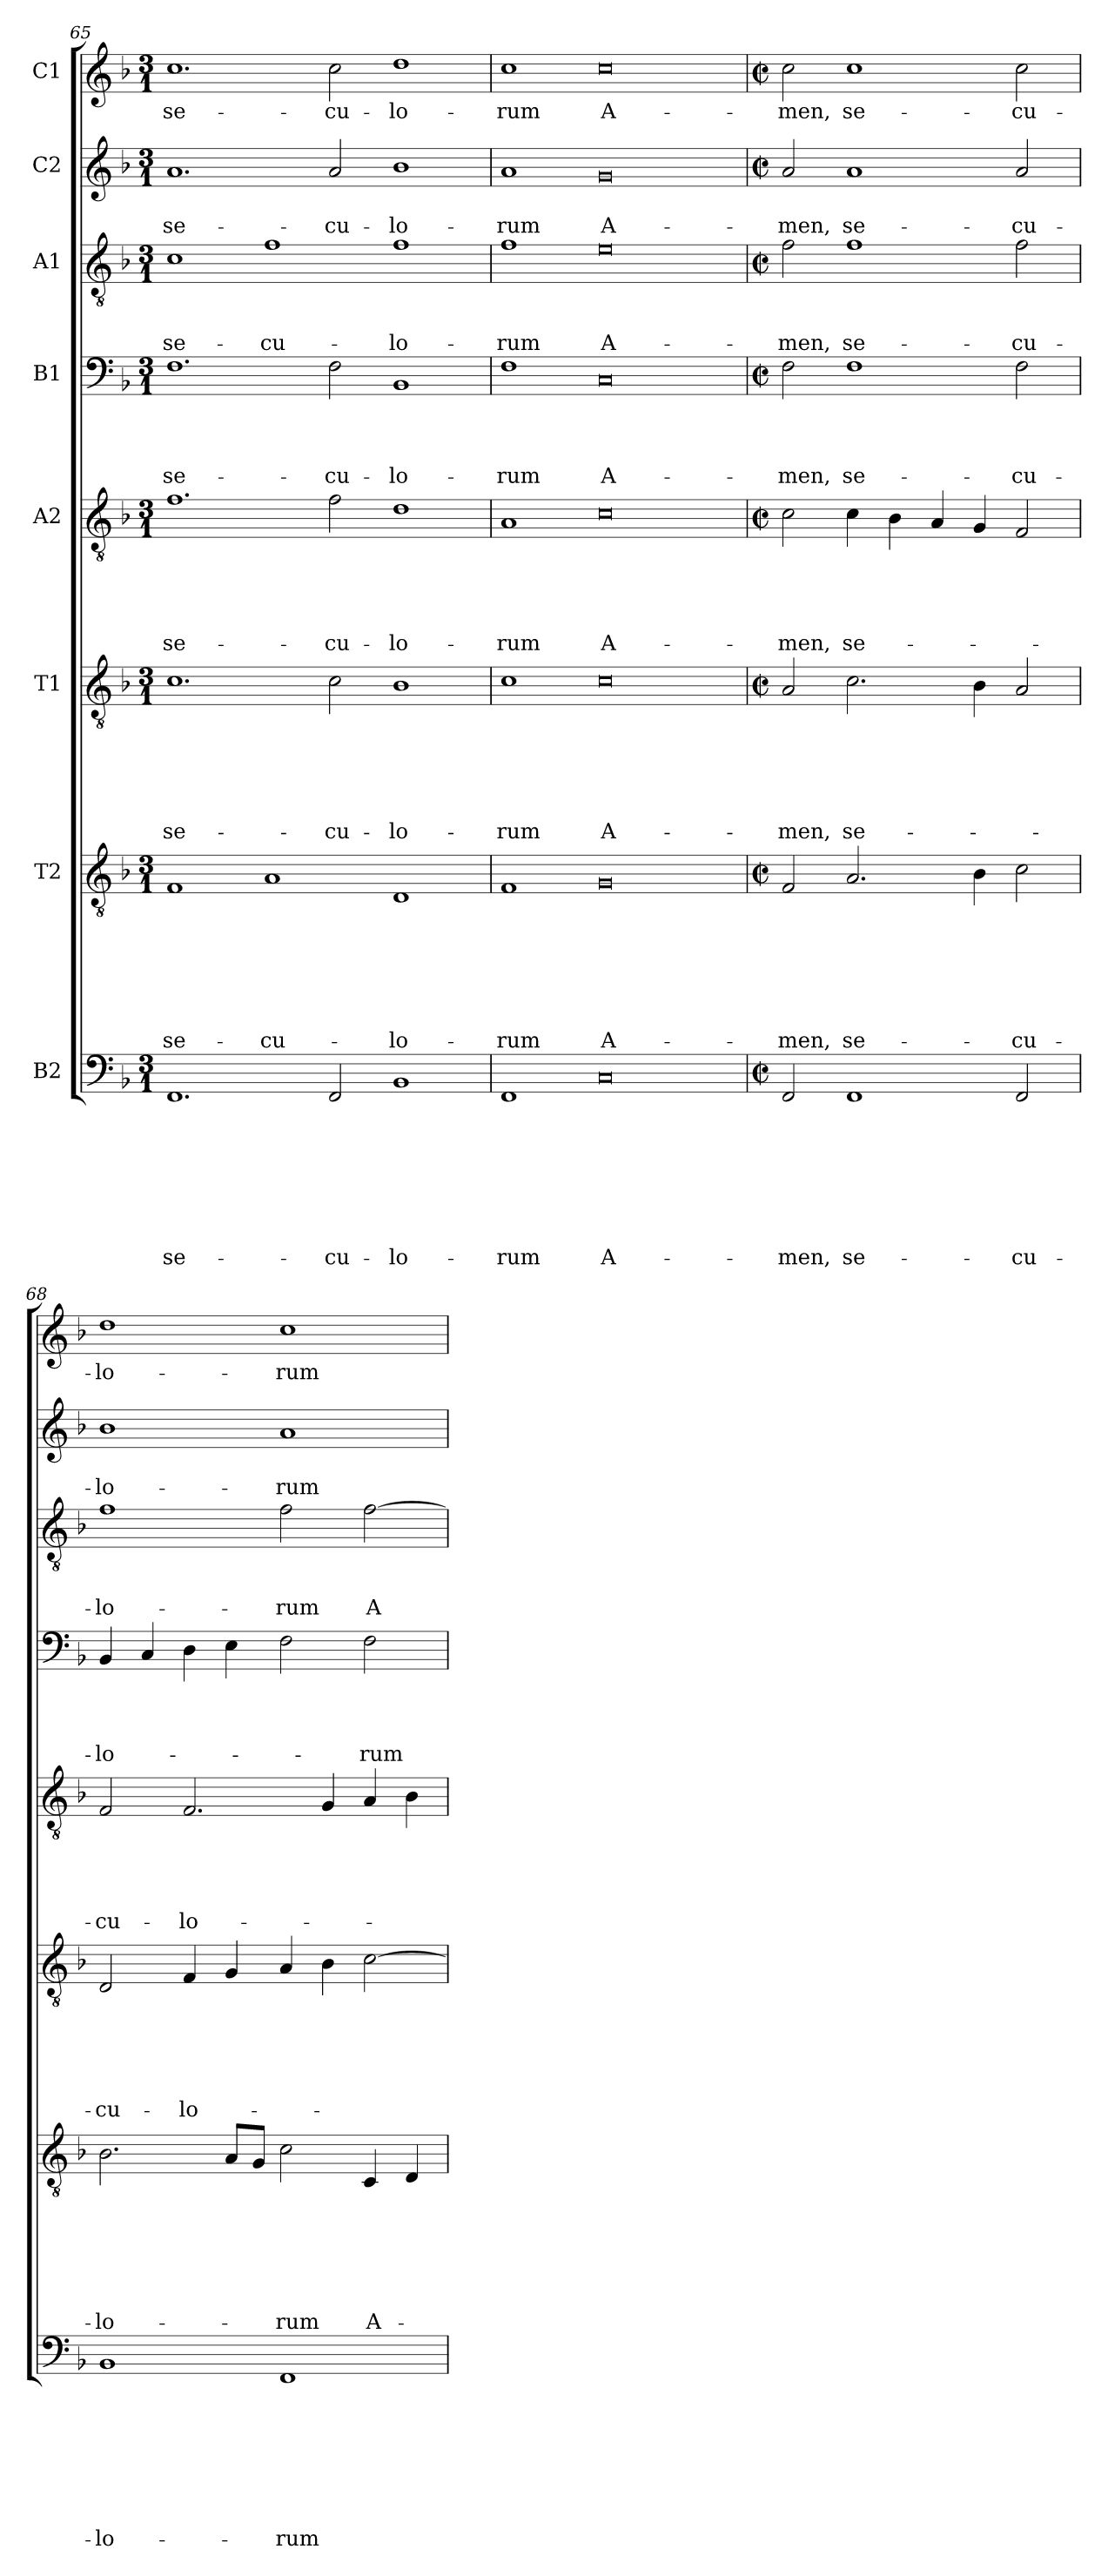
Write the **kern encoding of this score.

**kern	**text	**text	**text	**text	**text	**text	**text	**text	**kern	**text	**text	**text	**text	**text	**text	**text	**kern	**text	**text	**text	**text	**text	**text	**kern	**text	**text	**text	**text	**text	**kern	**text	**text	**text	**text	**kern	**text	**text	**text	**kern	**text	**text	**kern	**text
*part8	*part8	*part8	*part8	*part8	*part8	*part8	*part8	*part8	*part7	*part7	*part7	*part7	*part7	*part7	*part7	*part7	*part6	*part6	*part6	*part6	*part6	*part6	*part6	*part5	*part5	*part5	*part5	*part5	*part5	*part4	*part4	*part4	*part4	*part4	*part3	*part3	*part3	*part3	*part2	*part2	*part2	*part1	*part1
*staff8	*staff8	*staff8	*staff8	*staff8	*staff8	*staff8	*staff8	*staff8	*staff7	*staff7	*staff7	*staff7	*staff7	*staff7	*staff7	*staff7	*staff6	*staff6	*staff6	*staff6	*staff6	*staff6	*staff6	*staff5	*staff5	*staff5	*staff5	*staff5	*staff5	*staff4	*staff4	*staff4	*staff4	*staff4	*staff3	*staff3	*staff3	*staff3	*staff2	*staff2	*staff2	*staff1	*staff1
*I"B2	*	*	*	*	*	*	*	*	*I"T2	*	*	*	*	*	*	*	*I"T1	*	*	*	*	*	*	*I"A2	*	*	*	*	*	*I"B1	*	*	*	*	*I"A1	*	*	*	*I"C2	*	*	*I"C1	*
!!LO:LB:g=z
*clefF4	*	*	*	*	*	*	*	*	*clefGv2	*	*	*	*	*	*	*	*clefGv2	*	*	*	*	*	*	*clefGv2	*	*	*	*	*	*clefF4	*	*	*	*	*clefGv2	*	*	*	*clefG2	*	*	*clefG2	*
*k[b-]	*	*	*	*	*	*	*	*	*k[b-]	*	*	*	*	*	*	*	*k[b-]	*	*	*	*	*	*	*k[b-]	*	*	*	*	*	*k[b-]	*	*	*	*	*k[b-]	*	*	*	*k[b-]	*	*	*k[b-]	*
*d:	*	*	*	*	*	*	*	*	*d:	*	*	*	*	*	*	*	*d:	*	*	*	*	*	*	*d:	*	*	*	*	*	*d:	*	*	*	*	*d:	*	*	*	*d:	*	*	*d:	*
*M3/1	*	*	*	*	*	*	*	*	*M3/1	*	*	*	*	*	*	*	*M3/1	*	*	*	*	*	*	*M3/1	*	*	*	*	*	*M3/1	*	*	*	*	*M3/1	*	*	*	*M3/1	*	*	*M3/1	*
=65	=65	=65	=65	=65	=65	=65	=65	=65	=65	=65	=65	=65	=65	=65	=65	=65	=65	=65	=65	=65	=65	=65	=65	=65	=65	=65	=65	=65	=65	=65	=65	=65	=65	=65	=65	=65	=65	=65	=65	=65	=65	=65	=65
!	!	!	!	!	!	!	!	!LO:LY:b	!	!	!	!	!	!	!	!LO:LY:b	!	!	!	!	!	!	!LO:LY:b	!	!	!	!	!	!LO:LY:b	!	!	!	!	!LO:LY:b	!	!	!	!LO:LY:b	!	!	!LO:LY:b	!	!LO:LY:b
1.FF	.	.	.	.	.	.	.	se-	1F	.	.	.	.	.	.	se-	1.c	.	.	.	.	.	se-	1.f	.	.	.	.	se-	1.F	.	.	.	se-	1c	.	.	se-	1.a	.	se-	1.cc	se-
!	!	!	!	!	!	!	!	!	!	!	!	!	!	!	!	!LO:LY:b	!	!	!	!	!	!	!	!	!	!	!	!	!	!	!	!	!	!	!	!	!	!LO:LY:b	!	!	!	!	!
.	.	.	.	.	.	.	.	.	1A	.	.	.	.	.	.	-cu-	.	.	.	.	.	.	.	.	.	.	.	.	.	.	.	.	.	.	1f	.	.	-cu-	.	.	.	.	.
!	!	!	!	!	!	!	!	!LO:LY:b	!	!	!	!	!	!	!	!	!	!	!	!	!	!	!LO:LY:b	!	!	!	!	!	!LO:LY:b	!	!	!	!	!LO:LY:b	!	!	!	!	!	!	!LO:LY:b	!	!LO:LY:b
2FF/	.	.	.	.	.	.	.	-cu-	.	.	.	.	.	.	.	.	2c\	.	.	.	.	.	-cu-	2f\	.	.	.	.	-cu-	2F\	.	.	.	-cu-	.	.	.	.	2a/	.	-cu-	2cc\	-cu-
!	!	!	!	!	!	!	!	!LO:LY:b	!	!	!	!	!	!	!	!LO:LY:b	!	!	!	!	!	!	!LO:LY:b	!	!	!	!	!	!LO:LY:b	!	!	!	!	!LO:LY:b	!	!	!	!LO:LY:b	!	!	!LO:LY:b	!	!LO:LY:b
1BB-	.	.	.	.	.	.	.	-lo-	1D	.	.	.	.	.	.	-lo-	1B-	.	.	.	.	.	-lo-	1d	.	.	.	.	-lo-	1BB-	.	.	.	-lo-	1f	.	.	-lo-	1b-	.	-lo-	1dd	-lo-
=66	=66	=66	=66	=66	=66	=66	=66	=66	=66	=66	=66	=66	=66	=66	=66	=66	=66	=66	=66	=66	=66	=66	=66	=66	=66	=66	=66	=66	=66	=66	=66	=66	=66	=66	=66	=66	=66	=66	=66	=66	=66	=66	=66
!	!	!	!	!	!	!	!	!LO:LY:b	!	!	!	!	!	!	!	!LO:LY:b	!	!	!	!	!	!	!LO:LY:b	!	!	!	!	!	!LO:LY:b	!	!	!	!	!LO:LY:b	!	!	!	!LO:LY:b	!	!	!LO:LY:b	!	!LO:LY:b
1FF	.	.	.	.	.	.	.	-rum	1F	.	.	.	.	.	.	-rum	1c	.	.	.	.	.	-rum	1A	.	.	.	.	-rum	1F	.	.	.	-rum	1f	.	.	-rum	1a	.	-rum	1cc	-rum
!	!	!	!	!	!	!	!	!LO:LY:b	!	!	!	!	!	!	!	!LO:LY:b	!	!	!	!	!	!	!LO:LY:b	!	!	!	!	!	!LO:LY:b	!	!	!	!	!LO:LY:b	!	!	!	!LO:LY:b	!	!	!LO:LY:b	!	!LO:LY:b
0C	.	.	.	.	.	.	.	A-	0G	.	.	.	.	.	.	A-	0c	.	.	.	.	.	A-	0c	.	.	.	.	A-	0C	.	.	.	A-	0e	.	.	A-	0g	.	A-	0cc	A-
=67	=67	=67	=67	=67	=67	=67	=67	=67	=67	=67	=67	=67	=67	=67	=67	=67	=67	=67	=67	=67	=67	=67	=67	=67	=67	=67	=67	=67	=67	=67	=67	=67	=67	=67	=67	=67	=67	=67	=67	=67	=67	=67	=67
*M2/2	*	*	*	*	*	*	*	*	*M2/2	*	*	*	*	*	*	*	*M2/2	*	*	*	*	*	*	*M2/2	*	*	*	*	*	*M2/2	*	*	*	*	*M2/2	*	*	*	*M2/2	*	*	*M2/2	*
*met(c|)	*	*	*	*	*	*	*	*	*met(c|)	*	*	*	*	*	*	*	*met(c|)	*	*	*	*	*	*	*met(c|)	*	*	*	*	*	*met(c|)	*	*	*	*	*met(c|)	*	*	*	*met(c|)	*	*	*met(c|)	*
!	!	!	!	!	!	!	!	!LO:LY:b	!	!	!	!	!	!	!	!LO:LY:b	!	!	!	!	!	!	!LO:LY:b	!	!	!	!	!	!LO:LY:b	!	!	!	!	!LO:LY:b	!	!	!	!LO:LY:b	!	!	!LO:LY:b	!	!LO:LY:b
2FF/	.	.	.	.	.	.	.	-men,	2F/	.	.	.	.	.	.	-men,	2A/	.	.	.	.	.	-men,	2c\	.	.	.	.	-men,	2F\	.	.	.	-men,	2f\	.	.	-men,	2a/	.	-men,	2cc\	-men,
!	!	!	!	!	!	!	!	!LO:LY:b	!	!	!	!	!	!	!	!LO:LY:b	!	!	!	!	!	!	!LO:LY:b	!	!	!	!	!	!LO:LY:b	!	!	!	!	!LO:LY:b	!	!	!	!LO:LY:b	!	!	!LO:LY:b	!	!LO:LY:b
1FF	.	.	.	.	.	.	.	se-	2.A/	.	.	.	.	.	.	se-	2.c\	.	.	.	.	.	se-	4c\	.	.	.	.	se-	1F	.	.	.	se-	1f	.	.	se-	1a	.	se-	1cc	se-
.	.	.	.	.	.	.	.	.	.	.	.	.	.	.	.	.	.	.	.	.	.	.	.	4B-\	.	.	.	.	.	.	.	.	.	.	.	.	.	.	.	.	.	.	.
.	.	.	.	.	.	.	.	.	.	.	.	.	.	.	.	.	.	.	.	.	.	.	.	4A/	.	.	.	.	.	.	.	.	.	.	.	.	.	.	.	.	.	.	.
.	.	.	.	.	.	.	.	.	4B-\	.	.	.	.	.	.	.	4B-\	.	.	.	.	.	.	4G/	.	.	.	.	.	.	.	.	.	.	.	.	.	.	.	.	.	.	.
!	!	!	!	!	!	!	!	!LO:LY:b	!	!	!	!	!	!	!	!LO:LY:b	!	!	!	!	!	!	!	!	!	!	!	!	!	!	!	!	!	!LO:LY:b	!	!	!	!LO:LY:b	!	!	!LO:LY:b	!	!LO:LY:b
2FF/	.	.	.	.	.	.	.	-cu-	2c\	.	.	.	.	.	.	-cu-	2A/	.	.	.	.	.	.	2F/	.	.	.	.	.	2F\	.	.	.	-cu-	2f\	.	.	-cu-	2a/	.	-cu-	2cc\	-cu-
=68	=68	=68	=68	=68	=68	=68	=68	=68	=68	=68	=68	=68	=68	=68	=68	=68	=68	=68	=68	=68	=68	=68	=68	=68	=68	=68	=68	=68	=68	=68	=68	=68	=68	=68	=68	=68	=68	=68	=68	=68	=68	=68	=68
!	!	!	!	!	!	!	!	!LO:LY:b	!	!	!	!	!	!	!	!LO:LY:b	!	!	!	!	!	!	!LO:LY:b	!	!	!	!	!	!LO:LY:b	!	!	!	!	!LO:LY:b	!	!	!	!LO:LY:b	!	!	!LO:LY:b	!	!LO:LY:b
1BB-	.	.	.	.	.	.	.	-lo-	2.B-\	.	.	.	.	.	.	-lo-	2D/	.	.	.	.	.	-cu-	2F/	.	.	.	.	-cu-	4BB-/	.	.	.	-lo-	1f	.	.	-lo-	1b-	.	-lo-	1dd	-lo-
.	.	.	.	.	.	.	.	.	.	.	.	.	.	.	.	.	.	.	.	.	.	.	.	.	.	.	.	.	.	4C/	.	.	.	.	.	.	.	.	.	.	.	.	.
!	!	!	!	!	!	!	!	!	!	!	!	!	!	!	!	!	!	!	!	!	!	!	!LO:LY:b	!	!	!	!	!	!LO:LY:b	!	!	!	!	!	!	!	!	!	!	!	!	!	!
.	.	.	.	.	.	.	.	.	.	.	.	.	.	.	.	.	4F/	.	.	.	.	.	-lo-	2.F/	.	.	.	.	-lo-	4D\	.	.	.	.	.	.	.	.	.	.	.	.	.
.	.	.	.	.	.	.	.	.	8A/L	.	.	.	.	.	.	.	4G/	.	.	.	.	.	.	.	.	.	.	.	.	4E\	.	.	.	.	.	.	.	.	.	.	.	.	.
.	.	.	.	.	.	.	.	.	8G/J	.	.	.	.	.	.	.	.	.	.	.	.	.	.	.	.	.	.	.	.	.	.	.	.	.	.	.	.	.	.	.	.	.	.
!	!	!	!	!	!	!	!	!LO:LY:b	!	!	!	!	!	!	!	!LO:LY:b	!	!	!	!	!	!	!	!	!	!	!	!	!	!	!	!	!	!	!	!	!	!LO:LY:b	!	!	!LO:LY:b	!	!LO:LY:b
1FF	.	.	.	.	.	.	.	-rum	2c\	.	.	.	.	.	.	-rum	4A/	.	.	.	.	.	.	.	.	.	.	.	.	2F\	.	.	.	.	2f\	.	.	-rum	1a	.	-rum	1cc	-rum
.	.	.	.	.	.	.	.	.	.	.	.	.	.	.	.	.	4B-\	.	.	.	.	.	.	4G/	.	.	.	.	.	.	.	.	.	.	.	.	.	.	.	.	.	.	.
!	!	!	!	!	!	!	!	!	!	!	!	!	!	!	!	!LO:LY:b	!	!	!	!	!	!	!	!	!	!	!	!	!	!	!	!	!	!LO:LY:b	!	!	!	!LO:LY:b	!	!	!	!	!
.	.	.	.	.	.	.	.	.	4C/	.	.	.	.	.	.	A-	[2c\	.	.	.	.	.	.	4A/	.	.	.	.	.	2F\	.	.	.	-rum	[2f\	.	.	A-	.	.	.	.	.
.	.	.	.	.	.	.	.	.	4D/	.	.	.	.	.	.	.	.	.	.	.	.	.	.	4B-\	.	.	.	.	.	.	.	.	.	.	.	.	.	.	.	.	.	.	.
=	=	=	=	=	=	=	=	=	=	=	=	=	=	=	=	=	=	=	=	=	=	=	=	=	=	=	=	=	=	=	=	=	=	=	=	=	=	=	=	=	=	=	=
*-	*-	*-	*-	*-	*-	*-	*-	*-	*-	*-	*-	*-	*-	*-	*-	*-	*-	*-	*-	*-	*-	*-	*-	*-	*-	*-	*-	*-	*-	*-	*-	*-	*-	*-	*-	*-	*-	*-	*-	*-	*-	*-	*-
